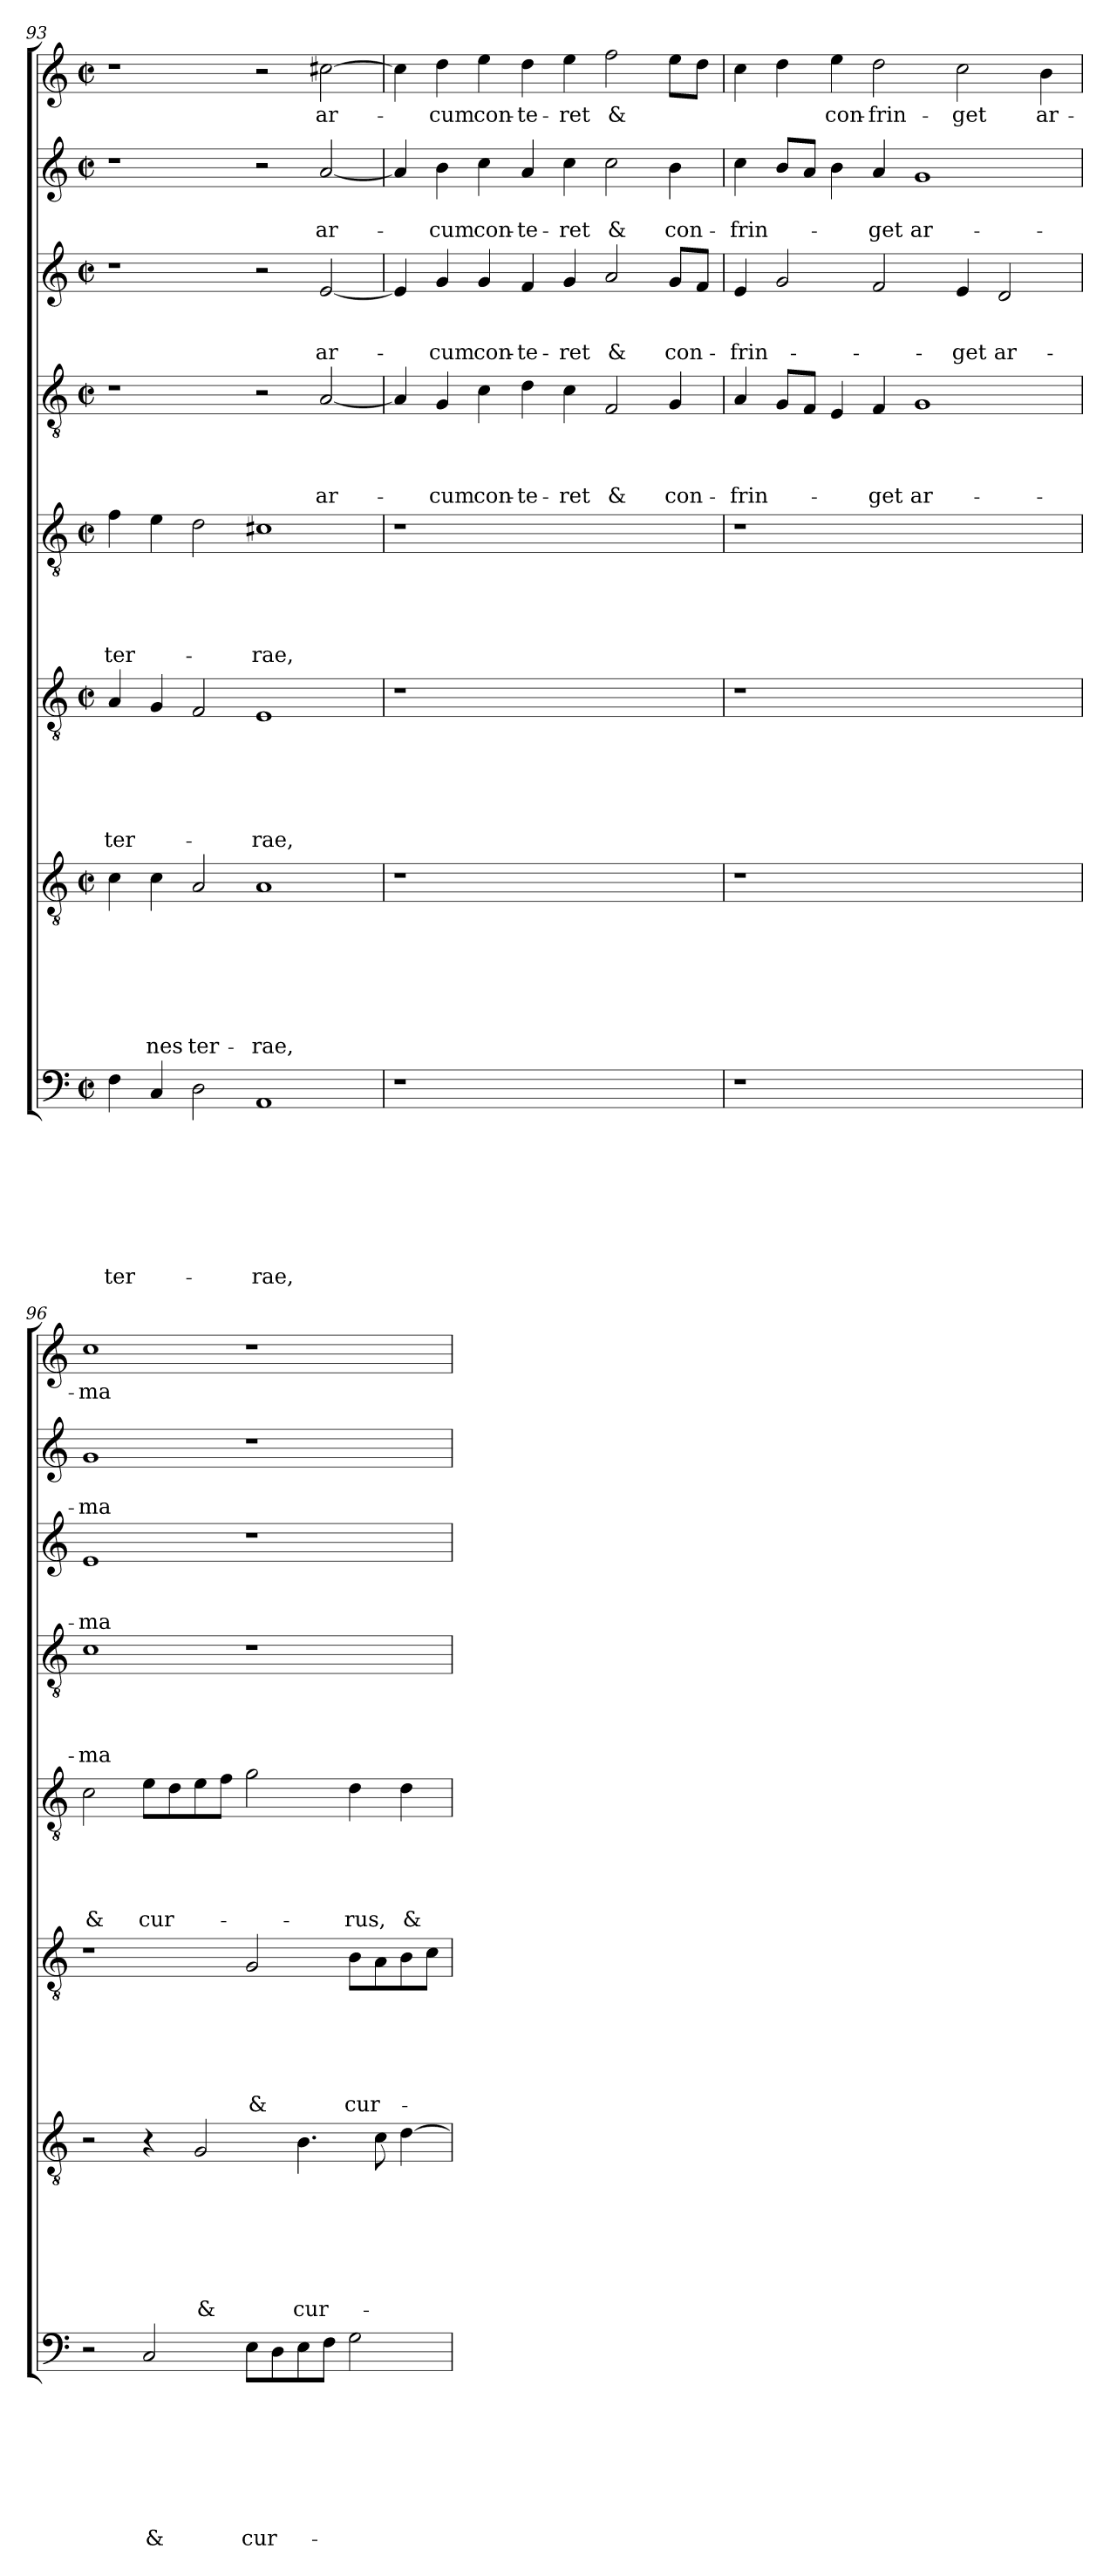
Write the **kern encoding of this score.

**kern	**text	**text	**text	**text	**text	**text	**text	**text	**kern	**text	**text	**text	**text	**text	**text	**text	**kern	**text	**text	**text	**text	**text	**text	**kern	**text	**text	**text	**text	**text	**kern	**text	**text	**text	**text	**kern	**text	**text	**text	**kern	**text	**text	**kern	**text
*part8	*part8	*part8	*part8	*part8	*part8	*part8	*part8	*part8	*part7	*part7	*part7	*part7	*part7	*part7	*part7	*part7	*part6	*part6	*part6	*part6	*part6	*part6	*part6	*part5	*part5	*part5	*part5	*part5	*part5	*part4	*part4	*part4	*part4	*part4	*part3	*part3	*part3	*part3	*part2	*part2	*part2	*part1	*part1
*staff8	*staff8	*staff8	*staff8	*staff8	*staff8	*staff8	*staff8	*staff8	*staff7	*staff7	*staff7	*staff7	*staff7	*staff7	*staff7	*staff7	*staff6	*staff6	*staff6	*staff6	*staff6	*staff6	*staff6	*staff5	*staff5	*staff5	*staff5	*staff5	*staff5	*staff4	*staff4	*staff4	*staff4	*staff4	*staff3	*staff3	*staff3	*staff3	*staff2	*staff2	*staff2	*staff1	*staff1
!!LO:LB:g=z
*clefF4	*	*	*	*	*	*	*	*	*clefGv2	*	*	*	*	*	*	*	*clefGv2	*	*	*	*	*	*	*clefGv2	*	*	*	*	*	*clefGv2	*	*	*	*	*clefG2	*	*	*	*clefG2	*	*	*clefG2	*
*k[]	*	*	*	*	*	*	*	*	*k[]	*	*	*	*	*	*	*	*k[]	*	*	*	*	*	*	*k[]	*	*	*	*	*	*k[]	*	*	*	*	*k[]	*	*	*	*k[]	*	*	*k[]	*
*C:	*	*	*	*	*	*	*	*	*C:	*	*	*	*	*	*	*	*C:	*	*	*	*	*	*	*C:	*	*	*	*	*	*C:	*	*	*	*	*C:	*	*	*	*C:	*	*	*C:	*
*M2/2	*	*	*	*	*	*	*	*	*M2/2	*	*	*	*	*	*	*	*M2/2	*	*	*	*	*	*	*M2/2	*	*	*	*	*	*M2/2	*	*	*	*	*M2/2	*	*	*	*M2/2	*	*	*M2/2	*
*met(c|)	*	*	*	*	*	*	*	*	*met(c|)	*	*	*	*	*	*	*	*met(c|)	*	*	*	*	*	*	*met(c|)	*	*	*	*	*	*met(c|)	*	*	*	*	*met(c|)	*	*	*	*met(c|)	*	*	*met(c|)	*
=93	=93	=93	=93	=93	=93	=93	=93	=93	=93	=93	=93	=93	=93	=93	=93	=93	=93	=93	=93	=93	=93	=93	=93	=93	=93	=93	=93	=93	=93	=93	=93	=93	=93	=93	=93	=93	=93	=93	=93	=93	=93	=93	=93
!	!	!	!	!	!	!	!	!LO:LY:b	!	!	!	!	!	!	!	!	!	!	!	!	!	!	!LO:LY:b	!	!	!	!	!	!LO:LY:b	!	!	!	!	!	!	!	!	!	!	!	!	!	!
4F\	.	.	.	.	.	.	.	ter-	4c\	.	.	.	.	.	.	.	4A/	.	.	.	.	.	ter-	4f\	.	.	.	.	ter-	1r	.	.	.	.	1r	.	.	.	1r	.	.	1r	.
!	!	!	!	!	!	!	!	!	!	!	!	!	!	!	!	!LO:LY:b	!	!	!	!	!	!	!	!	!	!	!	!	!	!	!	!	!	!	!	!	!	!	!	!	!	!	!
4C/	.	.	.	.	.	.	.	.	4c\	.	.	.	.	.	.	-nes	4G/	.	.	.	.	.	.	4e\	.	.	.	.	.	.	.	.	.	.	.	.	.	.	.	.	.	.	.
!	!	!	!	!	!	!	!	!	!	!	!	!	!	!	!	!LO:LY:b	!	!	!	!	!	!	!	!	!	!	!	!	!	!	!	!	!	!	!	!	!	!	!	!	!	!	!
2D\	.	.	.	.	.	.	.	.	2A/	.	.	.	.	.	.	ter-	2F/	.	.	.	.	.	.	2d\	.	.	.	.	.	.	.	.	.	.	.	.	.	.	.	.	.	.	.
!	!	!	!	!	!	!	!	!LO:LY:b	!	!	!	!	!	!	!	!LO:LY:b	!	!	!	!	!	!	!LO:LY:b	!	!	!	!	!	!LO:LY:b	!	!	!	!	!	!	!	!	!	!	!	!	!	!
1AA	.	.	.	.	.	.	.	-rae,	1A	.	.	.	.	.	.	-rae,	1E	.	.	.	.	.	-rae,	1c#X	.	.	.	.	-rae,	2r	.	.	.	.	2r	.	.	.	2r	.	.	2r	.
!	!	!	!	!	!	!	!	!	!	!	!	!	!	!	!	!	!	!	!	!	!	!	!	!	!	!	!	!	!	!	!	!	!	!LO:LY:b	!	!	!	!LO:LY:b	!	!	!LO:LY:b	!	!LO:LY:b
.	.	.	.	.	.	.	.	.	.	.	.	.	.	.	.	.	.	.	.	.	.	.	.	.	.	.	.	.	.	[2A/	.	.	.	ar-	[2e/	.	.	ar-	[2a/	.	ar-	[2cc#X\	ar-
=94	=94	=94	=94	=94	=94	=94	=94	=94	=94	=94	=94	=94	=94	=94	=94	=94	=94	=94	=94	=94	=94	=94	=94	=94	=94	=94	=94	=94	=94	=94	=94	=94	=94	=94	=94	=94	=94	=94	=94	=94	=94	=94	=94
1r	.	.	.	.	.	.	.	.	1r	.	.	.	.	.	.	.	1r	.	.	.	.	.	.	1r	.	.	.	.	.	4A/]	.	.	.	.	4e/]	.	.	.	4a/]	.	.	4cc#\]	.
!	!	!	!	!	!	!	!	!	!	!	!	!	!	!	!	!	!	!	!	!	!	!	!	!	!	!	!	!	!	!	!	!	!	!LO:LY:b	!	!	!	!LO:LY:b	!	!	!LO:LY:b	!	!LO:LY:b
.	.	.	.	.	.	.	.	.	.	.	.	.	.	.	.	.	.	.	.	.	.	.	.	.	.	.	.	.	.	4G/	.	.	.	-cum	4g/	.	.	-cum	4b\	.	-cum	4dd\	-cum
!	!	!	!	!	!	!	!	!	!	!	!	!	!	!	!	!	!	!	!	!	!	!	!	!	!	!	!	!	!	!	!	!	!	!LO:LY:b	!	!	!	!LO:LY:b	!	!	!LO:LY:b	!	!LO:LY:b
.	.	.	.	.	.	.	.	.	.	.	.	.	.	.	.	.	.	.	.	.	.	.	.	.	.	.	.	.	.	4c\	.	.	.	con-	4g/	.	.	con-	4cc\	.	con-	4ee\	con-
!	!	!	!	!	!	!	!	!	!	!	!	!	!	!	!	!	!	!	!	!	!	!	!	!	!	!	!	!	!	!	!	!	!	!LO:LY:b	!	!	!	!LO:LY:b	!	!	!LO:LY:b	!	!LO:LY:b
.	.	.	.	.	.	.	.	.	.	.	.	.	.	.	.	.	.	.	.	.	.	.	.	.	.	.	.	.	.	4d\	.	.	.	-te-	4f/	.	.	-te-	4a/	.	-te-	4dd\	-te-
!	!	!	!	!	!	!	!	!	!	!	!	!	!	!	!	!	!	!	!	!	!	!	!	!	!	!	!	!	!	!	!	!	!	!LO:LY:b	!	!	!	!LO:LY:b	!	!	!LO:LY:b	!	!LO:LY:b
1ryy	.	.	.	.	.	.	.	.	1ryy	.	.	.	.	.	.	.	1ryy	.	.	.	.	.	.	1ryy	.	.	.	.	.	4c\	.	.	.	-ret	4g/	.	.	-ret	4cc\	.	-ret	4ee\	-ret
!	!	!	!	!	!	!	!	!	!	!	!	!	!	!	!	!	!	!	!	!	!	!	!	!	!	!	!	!	!	!	!	!	!	!LO:LY:b	!	!	!	!LO:LY:b	!	!	!LO:LY:b	!	!LO:LY:b
.	.	.	.	.	.	.	.	.	.	.	.	.	.	.	.	.	.	.	.	.	.	.	.	.	.	.	.	.	.	2F/	.	.	.	&	2a/	.	.	&	2cc\	.	&	2ff\	&
!	!	!	!	!	!	!	!	!	!	!	!	!	!	!	!	!	!	!	!	!	!	!	!	!	!	!	!	!	!	!	!	!	!	!LO:LY:b	!	!	!	!LO:LY:b	!	!	!LO:LY:b	!	!
.	.	.	.	.	.	.	.	.	.	.	.	.	.	.	.	.	.	.	.	.	.	.	.	.	.	.	.	.	.	4G/	.	.	.	con-	8g/L	.	.	con-	4b\	.	con-	8ee\L	.
.	.	.	.	.	.	.	.	.	.	.	.	.	.	.	.	.	.	.	.	.	.	.	.	.	.	.	.	.	.	.	.	.	.	.	8f/J	.	.	.	.	.	.	8dd\J	.
=95	=95	=95	=95	=95	=95	=95	=95	=95	=95	=95	=95	=95	=95	=95	=95	=95	=95	=95	=95	=95	=95	=95	=95	=95	=95	=95	=95	=95	=95	=95	=95	=95	=95	=95	=95	=95	=95	=95	=95	=95	=95	=95	=95
!	!	!	!	!	!	!	!	!	!	!	!	!	!	!	!	!	!	!	!	!	!	!	!	!	!	!	!	!	!	!	!	!	!	!LO:LY:b	!	!	!	!LO:LY:b	!	!	!LO:LY:b	!	!
1r	.	.	.	.	.	.	.	.	1r	.	.	.	.	.	.	.	1r	.	.	.	.	.	.	1r	.	.	.	.	.	4A/	.	.	.	-frin-	4e/	.	.	-frin-	4cc\	.	-frin-	4cc\	.
.	.	.	.	.	.	.	.	.	.	.	.	.	.	.	.	.	.	.	.	.	.	.	.	.	.	.	.	.	.	8G/L	.	.	.	.	2g/	.	.	.	8b/L	.	.	4dd\	.
.	.	.	.	.	.	.	.	.	.	.	.	.	.	.	.	.	.	.	.	.	.	.	.	.	.	.	.	.	.	8F/J	.	.	.	.	.	.	.	.	8a/J	.	.	.	.
!	!	!	!	!	!	!	!	!	!	!	!	!	!	!	!	!	!	!	!	!	!	!	!	!	!	!	!	!	!	!	!	!	!	!	!	!	!	!	!	!	!	!	!LO:LY:b
.	.	.	.	.	.	.	.	.	.	.	.	.	.	.	.	.	.	.	.	.	.	.	.	.	.	.	.	.	.	4E/	.	.	.	.	.	.	.	.	4b\	.	.	4ee\	con-
!	!	!	!	!	!	!	!	!	!	!	!	!	!	!	!	!	!	!	!	!	!	!	!	!	!	!	!	!	!	!	!	!	!	!LO:LY:b	!	!	!	!	!	!	!LO:LY:b	!	!LO:LY:b
.	.	.	.	.	.	.	.	.	.	.	.	.	.	.	.	.	.	.	.	.	.	.	.	.	.	.	.	.	.	4F/	.	.	.	-get	2f/	.	.	.	4a/	.	-get	2dd\	-frin-
!	!	!	!	!	!	!	!	!	!	!	!	!	!	!	!	!	!	!	!	!	!	!	!	!	!	!	!	!	!	!	!	!	!	!LO:LY:b	!	!	!	!	!	!	!LO:LY:b	!	!
1ryy	.	.	.	.	.	.	.	.	1ryy	.	.	.	.	.	.	.	1ryy	.	.	.	.	.	.	1ryy	.	.	.	.	.	1G	.	.	.	ar-	.	.	.	.	1g	.	ar-	.	.
!	!	!	!	!	!	!	!	!	!	!	!	!	!	!	!	!	!	!	!	!	!	!	!	!	!	!	!	!	!	!	!	!	!	!	!	!	!	!LO:LY:b	!	!	!	!	!LO:LY:b
.	.	.	.	.	.	.	.	.	.	.	.	.	.	.	.	.	.	.	.	.	.	.	.	.	.	.	.	.	.	.	.	.	.	.	4e/	.	.	-get	.	.	.	2cc\	-get
!	!	!	!	!	!	!	!	!	!	!	!	!	!	!	!	!	!	!	!	!	!	!	!	!	!	!	!	!	!	!	!	!	!	!	!	!	!	!LO:LY:b	!	!	!	!	!
.	.	.	.	.	.	.	.	.	.	.	.	.	.	.	.	.	.	.	.	.	.	.	.	.	.	.	.	.	.	.	.	.	.	.	2d/	.	.	ar-	.	.	.	.	.
!	!	!	!	!	!	!	!	!	!	!	!	!	!	!	!	!	!	!	!	!	!	!	!	!	!	!	!	!	!	!	!	!	!	!	!	!	!	!	!	!	!	!	!LO:LY:b
.	.	.	.	.	.	.	.	.	.	.	.	.	.	.	.	.	.	.	.	.	.	.	.	.	.	.	.	.	.	.	.	.	.	.	.	.	.	.	.	.	.	4b\	ar-
=96	=96	=96	=96	=96	=96	=96	=96	=96	=96	=96	=96	=96	=96	=96	=96	=96	=96	=96	=96	=96	=96	=96	=96	=96	=96	=96	=96	=96	=96	=96	=96	=96	=96	=96	=96	=96	=96	=96	=96	=96	=96	=96	=96
!	!	!	!	!	!	!	!	!	!	!	!	!	!	!	!	!	!	!	!	!	!	!	!	!	!	!	!	!	!LO:LY:b	!	!	!	!	!LO:LY:b	!	!	!	!LO:LY:b	!	!	!LO:LY:b	!	!LO:LY:b
2r	.	.	.	.	.	.	.	.	2r	.	.	.	.	.	.	.	1r	.	.	.	.	.	.	2c\	.	.	.	.	&	1c	.	.	.	-ma	1e	.	.	-ma	1g	.	-ma	1cc	-ma
!	!	!	!	!	!	!	!	!LO:LY:b	!	!	!	!	!	!	!	!	!	!	!	!	!	!	!	!	!	!	!	!	!LO:LY:b	!	!	!	!	!	!	!	!	!	!	!	!	!	!
2C/	.	.	.	.	.	.	.	&	4r	.	.	.	.	.	.	.	.	.	.	.	.	.	.	8e\L	.	.	.	.	cur-	.	.	.	.	.	.	.	.	.	.	.	.	.	.
.	.	.	.	.	.	.	.	.	.	.	.	.	.	.	.	.	.	.	.	.	.	.	.	8d\	.	.	.	.	.	.	.	.	.	.	.	.	.	.	.	.	.	.	.
!	!	!	!	!	!	!	!	!	!	!	!	!	!	!	!	!LO:LY:b	!	!	!	!	!	!	!	!	!	!	!	!	!	!	!	!	!	!	!	!	!	!	!	!	!	!	!
.	.	.	.	.	.	.	.	.	2G/	.	.	.	.	.	.	&	.	.	.	.	.	.	.	8e\	.	.	.	.	.	.	.	.	.	.	.	.	.	.	.	.	.	.	.
.	.	.	.	.	.	.	.	.	.	.	.	.	.	.	.	.	.	.	.	.	.	.	.	8f\J	.	.	.	.	.	.	.	.	.	.	.	.	.	.	.	.	.	.	.
!	!	!	!	!	!	!	!	!LO:LY:b	!	!	!	!	!	!	!	!	!	!	!	!	!	!	!LO:LY:b	!	!	!	!	!	!	!	!	!	!	!	!	!	!	!	!	!	!	!	!
8E\L	.	.	.	.	.	.	.	cur-	.	.	.	.	.	.	.	.	2G/	.	.	.	.	.	&	2g\	.	.	.	.	.	1r	.	.	.	.	1r	.	.	.	1r	.	.	1r	.
8D\	.	.	.	.	.	.	.	.	.	.	.	.	.	.	.	.	.	.	.	.	.	.	.	.	.	.	.	.	.	.	.	.	.	.	.	.	.	.	.	.	.	.	.
!	!	!	!	!	!	!	!	!	!	!	!	!	!	!	!	!LO:LY:b	!	!	!	!	!	!	!	!	!	!	!	!	!	!	!	!	!	!	!	!	!	!	!	!	!	!	!
8E\	.	.	.	.	.	.	.	.	4.B\	.	.	.	.	.	.	cur-	.	.	.	.	.	.	.	.	.	.	.	.	.	.	.	.	.	.	.	.	.	.	.	.	.	.	.
8F\J	.	.	.	.	.	.	.	.	.	.	.	.	.	.	.	.	.	.	.	.	.	.	.	.	.	.	.	.	.	.	.	.	.	.	.	.	.	.	.	.	.	.	.
!	!	!	!	!	!	!	!	!	!	!	!	!	!	!	!	!	!	!	!	!	!	!	!LO:LY:b	!	!	!	!	!	!LO:LY:b	!	!	!	!	!	!	!	!	!	!	!	!	!	!
2G\	.	.	.	.	.	.	.	.	.	.	.	.	.	.	.	.	8B\L	.	.	.	.	.	cur-	4d\	.	.	.	.	-rus,	.	.	.	.	.	.	.	.	.	.	.	.	.	.
.	.	.	.	.	.	.	.	.	8c\	.	.	.	.	.	.	.	8A\	.	.	.	.	.	.	.	.	.	.	.	.	.	.	.	.	.	.	.	.	.	.	.	.	.	.
!	!	!	!	!	!	!	!	!	!	!	!	!	!	!	!	!	!	!	!	!	!	!	!	!	!	!	!	!	!LO:LY:b	!	!	!	!	!	!	!	!	!	!	!	!	!	!
.	.	.	.	.	.	.	.	.	[4d\	.	.	.	.	.	.	.	8B\	.	.	.	.	.	.	4d\	.	.	.	.	&	.	.	.	.	.	.	.	.	.	.	.	.	.	.
.	.	.	.	.	.	.	.	.	.	.	.	.	.	.	.	.	8c\J	.	.	.	.	.	.	.	.	.	.	.	.	.	.	.	.	.	.	.	.	.	.	.	.	.	.
=	=	=	=	=	=	=	=	=	=	=	=	=	=	=	=	=	=	=	=	=	=	=	=	=	=	=	=	=	=	=	=	=	=	=	=	=	=	=	=	=	=	=	=
*-	*-	*-	*-	*-	*-	*-	*-	*-	*-	*-	*-	*-	*-	*-	*-	*-	*-	*-	*-	*-	*-	*-	*-	*-	*-	*-	*-	*-	*-	*-	*-	*-	*-	*-	*-	*-	*-	*-	*-	*-	*-	*-	*-
